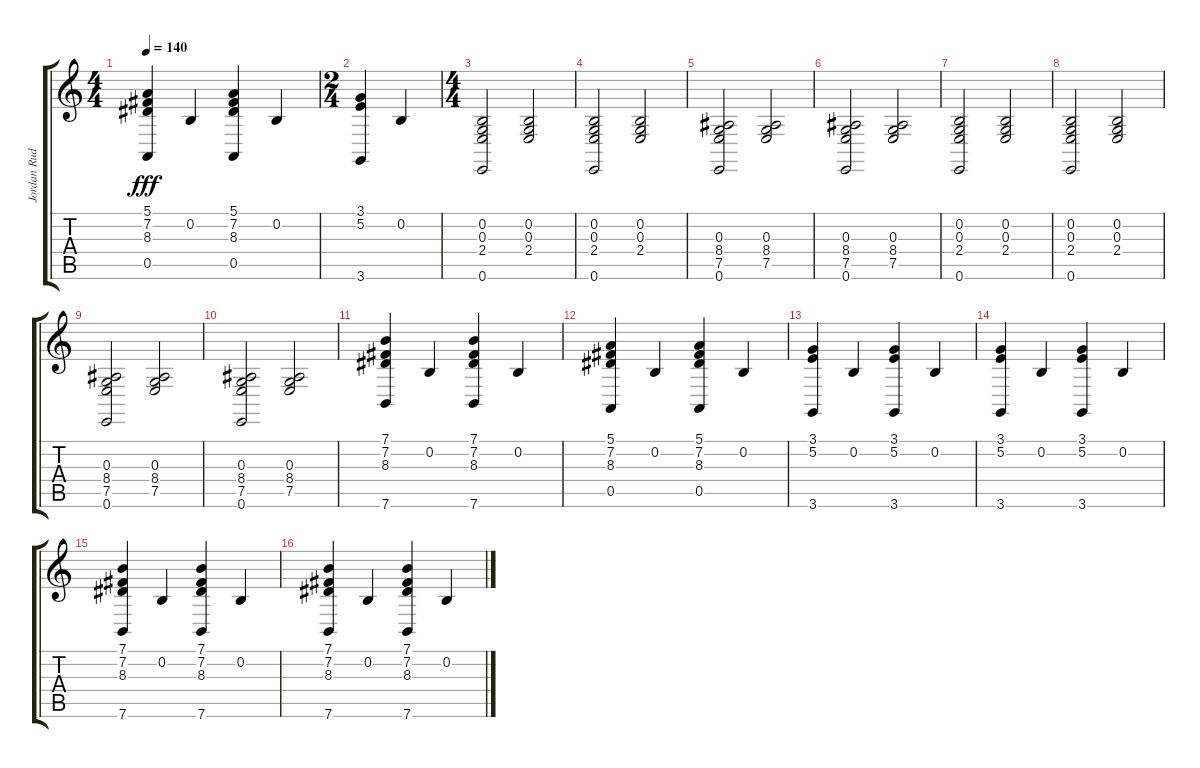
\track ("Jordan Rudess Piano" "Jordan Rud") {instrument acousticgrandpiano}
\staff {score tabs}
\tuning (E4 B3 G3 D3 A2 E2) {hide}
\ts (4 4)
\tempo 140
\clef g2
\ks c
(5.1 7.2 8.3 0.5).4{dy fff} 0.2.4 (5.1 7.2 8.3 0.5).4 0.2.4 |
\ts (2 4)
(3.1 5.2 3.6).4 0.2.4 |
\ts (4 4)
(0.2 0.3 2.4 0.6).2 (0.2 0.3 2.4).2 |
(0.2 0.3 2.4 0.6).2 (0.2 0.3 2.4).2 |
(0.3 8.4 7.5 0.6).2 (0.3 8.4 7.5).2 |
(0.3 8.4 7.5 0.6).2 (0.3 8.4 7.5).2 |
(0.2 0.3 2.4 0.6).2 (0.2 0.3 2.4).2 |
(0.2 0.3 2.4 0.6).2 (0.2 0.3 2.4).2 |
(0.3 8.4 7.5 0.6).2 (0.3 8.4 7.5).2 |
(0.3 8.4 7.5 0.6).2 (0.3 8.4 7.5).2 |
(7.1 7.2 8.3 7.6).4 0.2.4 (7.1 7.2 8.3 7.6).4 0.2.4 |
(5.1 7.2 8.3 0.5).4 0.2.4 (5.1 7.2 8.3 0.5).4 0.2.4 |
(3.1 5.2 3.6).4 0.2.4 (3.1 5.2 3.6).4 0.2.4 |
(3.1 5.2 3.6).4 0.2.4 (3.1 5.2 3.6).4 0.2.4 |
(7.1 7.2 8.3 7.6).4 0.2.4 (7.1 7.2 8.3 7.6).4 0.2.4 |
(7.1 7.2 8.3 7.6).4 0.2.4 (7.1 7.2 8.3 7.6).4 0.2.4
